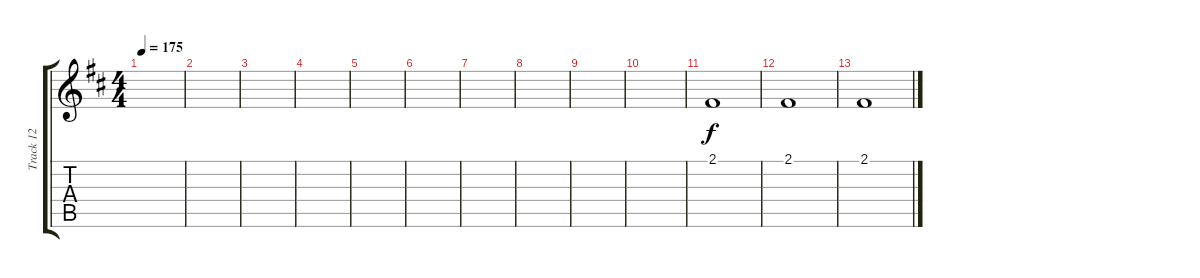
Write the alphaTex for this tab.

\track ("Track 12" "Track 12") {instrument reversecymbal}
\staff {score tabs}
\tuning (E4 B3 G3 D3 A2 E2) {hide}
\ts (4 4)
\tempo 175
\clef g2
\ks d
|
|
|
|
|
|
|
|
|
|
2.1.1 |
2.1.1 |
2.1.1
